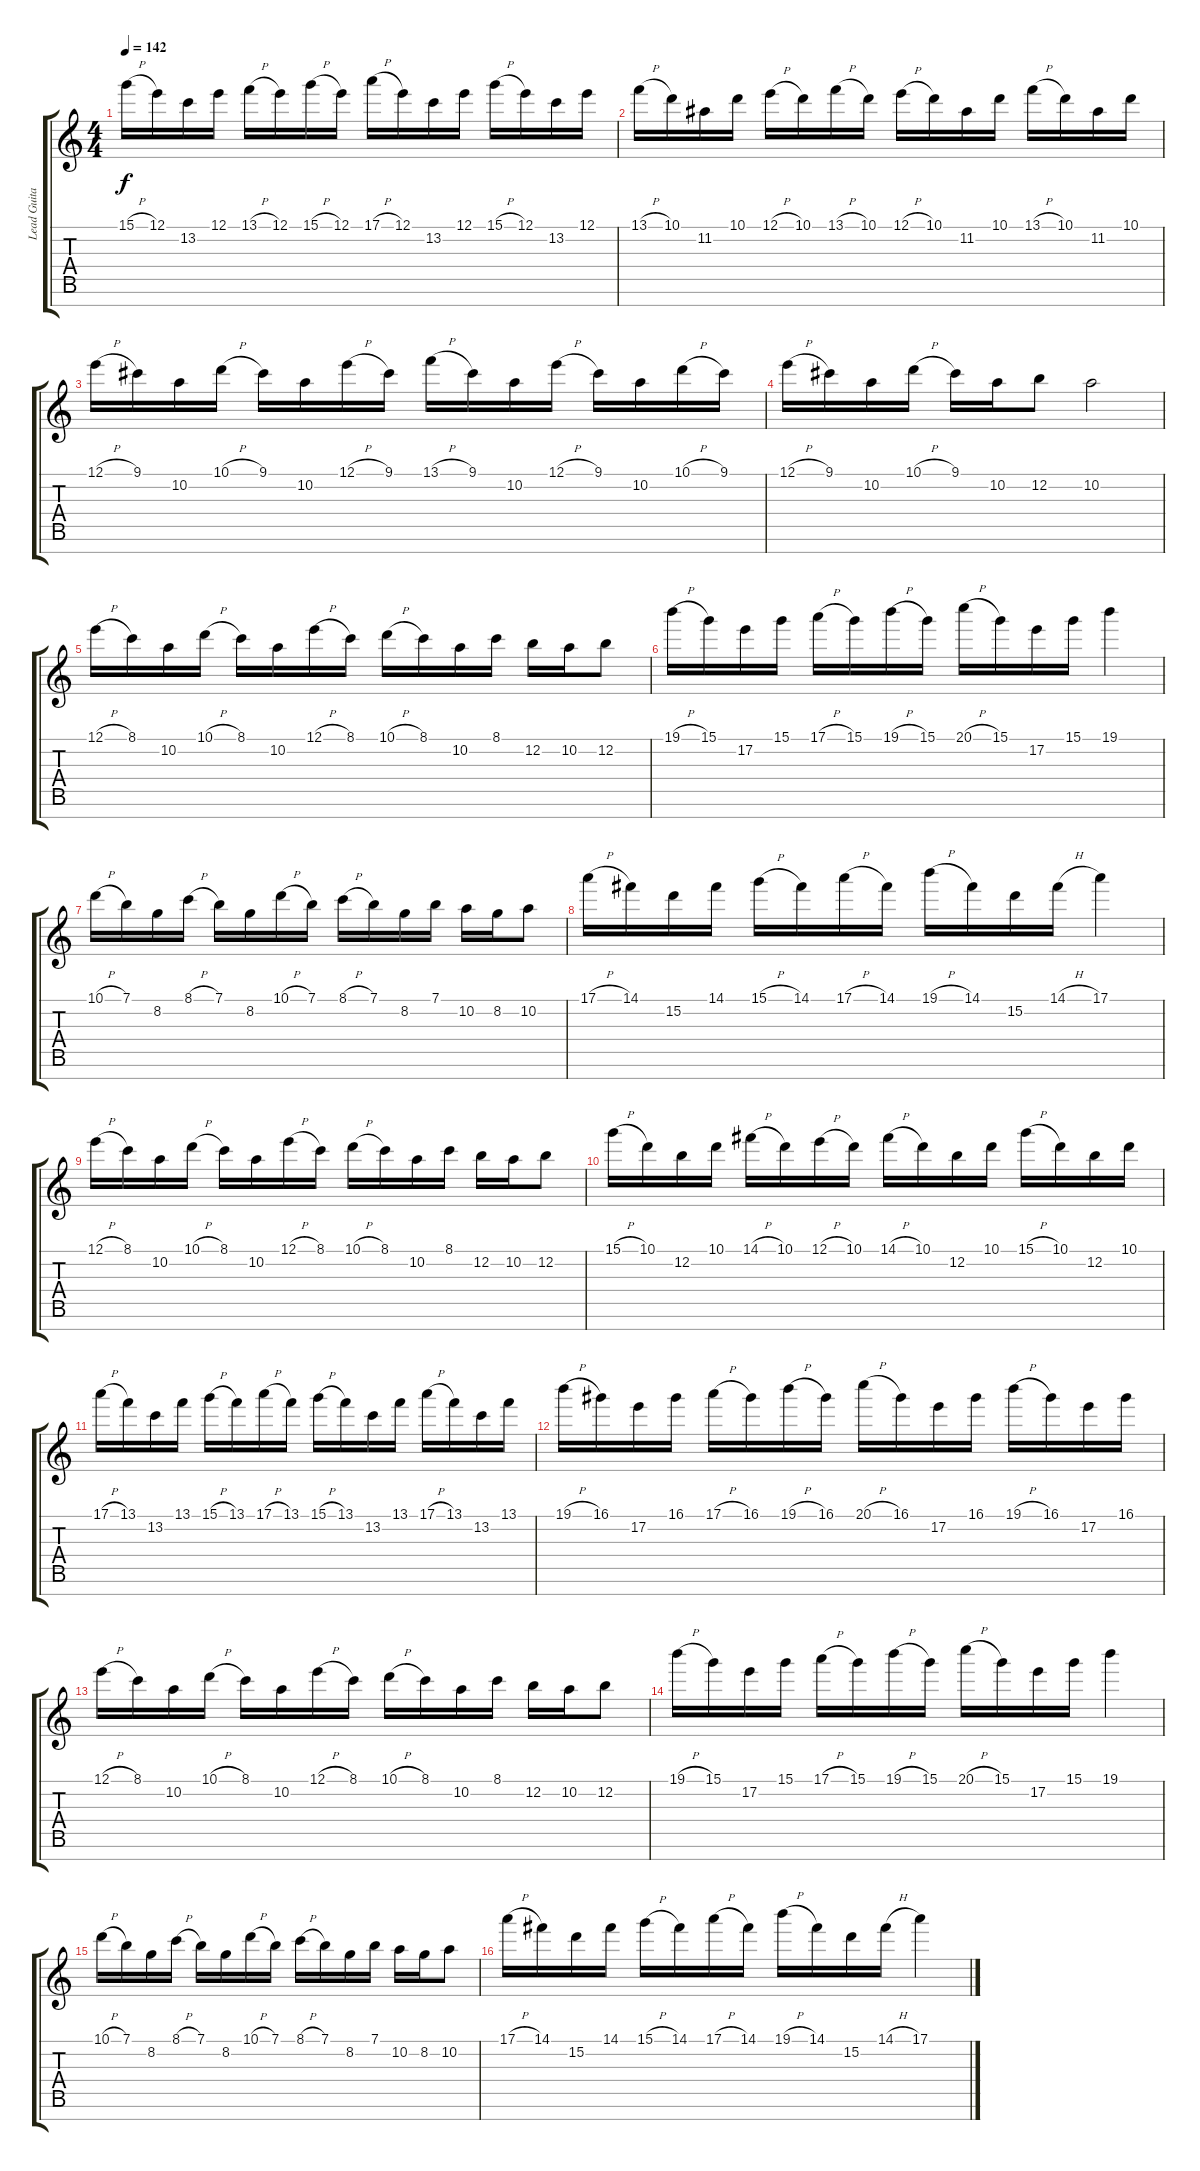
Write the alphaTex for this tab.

\track ("Lead Guitar" "Lead Guita") {instrument distortionguitar}
\staff {score tabs}
\tuning (E4 B3 G3 D3 A2 E2 B1) {hide}
\ts (4 4)
\tempo 142
\clef g2
\ks c
15.1{h}.16{dy f} 12.1.16 13.2.16 12.1.16 13.1{h}.16 12.1.16 15.1{h}.16 12.1.16 17.1{h}.16 12.1.16 13.2.16 12.1.16 15.1{h}.16 12.1.16 13.2.16 12.1.16 |
13.1{h}.16 10.1.16 11.2.16 10.1.16 12.1{h}.16 10.1.16 13.1{h}.16 10.1.16 12.1{h}.16 10.1.16 11.2.16 10.1.16 13.1{h}.16 10.1.16 11.2.16 10.1.16 |
12.1{h}.16 9.1.16 10.2.16 10.1{h}.16 9.1.16 10.2.16 12.1{h}.16 9.1.16 13.1{h}.16 9.1.16 10.2.16 12.1{h}.16 9.1.16 10.2.16 10.1{h}.16 9.1.16 |
12.1{h}.16 9.1.16 10.2.16 10.1{h}.16 9.1.16 10.2.16 12.2.8 10.2.2 |
12.1{h}.16 8.1.16 10.2.16 10.1{h}.16 8.1.16 10.2.16 12.1{h}.16 8.1.16 10.1{h}.16 8.1.16 10.2.16 8.1.16 12.2.16 10.2.16 12.2.8 |
19.1{h}.16 15.1.16 17.2.16 15.1.16 17.1{h}.16 15.1.16 19.1{h}.16 15.1.16 20.1{h}.16 15.1.16 17.2.16 15.1.16 19.1.4 |
10.1{h}.16 7.1.16 8.2.16 8.1{h}.16 7.1.16 8.2.16 10.1{h}.16 7.1.16 8.1{h}.16 7.1.16 8.2.16 7.1.16 10.2.16 8.2.16 10.2.8 |
17.1{h}.16 14.1.16 15.2.16 14.1.16 15.1{h}.16 14.1.16 17.1{h}.16 14.1.16 19.1{h}.16 14.1.16 15.2.16 14.1{h}.16 17.1.4 |
12.1{h}.16 8.1.16 10.2.16 10.1{h}.16 8.1.16 10.2.16 12.1{h}.16 8.1.16 10.1{h}.16 8.1.16 10.2.16 8.1.16 12.2.16 10.2.16 12.2.8 |
15.1{h}.16 10.1.16 12.2.16 10.1.16 14.1{h}.16 10.1.16 12.1{h}.16 10.1.16 14.1{h}.16 10.1.16 12.2.16 10.1.16 15.1{h}.16 10.1.16 12.2.16 10.1.16 |
17.1{h}.16 13.1.16 13.2.16 13.1.16 15.1{h}.16 13.1.16 17.1{h}.16 13.1.16 15.1{h}.16 13.1.16 13.2.16 13.1.16 17.1{h}.16 13.1.16 13.2.16 13.1.16 |
19.1{h}.16 16.1.16 17.2.16 16.1.16 17.1{h}.16 16.1.16 19.1{h}.16 16.1.16 20.1{h}.16 16.1.16 17.2.16 16.1.16 19.1{h}.16 16.1.16 17.2.16 16.1.16 |
12.1{h}.16 8.1.16 10.2.16 10.1{h}.16 8.1.16 10.2.16 12.1{h}.16 8.1.16 10.1{h}.16 8.1.16 10.2.16 8.1.16 12.2.16 10.2.16 12.2.8 |
19.1{h}.16 15.1.16 17.2.16 15.1.16 17.1{h}.16 15.1.16 19.1{h}.16 15.1.16 20.1{h}.16 15.1.16 17.2.16 15.1.16 19.1.4 |
10.1{h}.16 7.1.16 8.2.16 8.1{h}.16 7.1.16 8.2.16 10.1{h}.16 7.1.16 8.1{h}.16 7.1.16 8.2.16 7.1.16 10.2.16 8.2.16 10.2.8 |
17.1{h}.16 14.1.16 15.2.16 14.1.16 15.1{h}.16 14.1.16 17.1{h}.16 14.1.16 19.1{h}.16 14.1.16 15.2.16 14.1{h}.16 17.1.4
